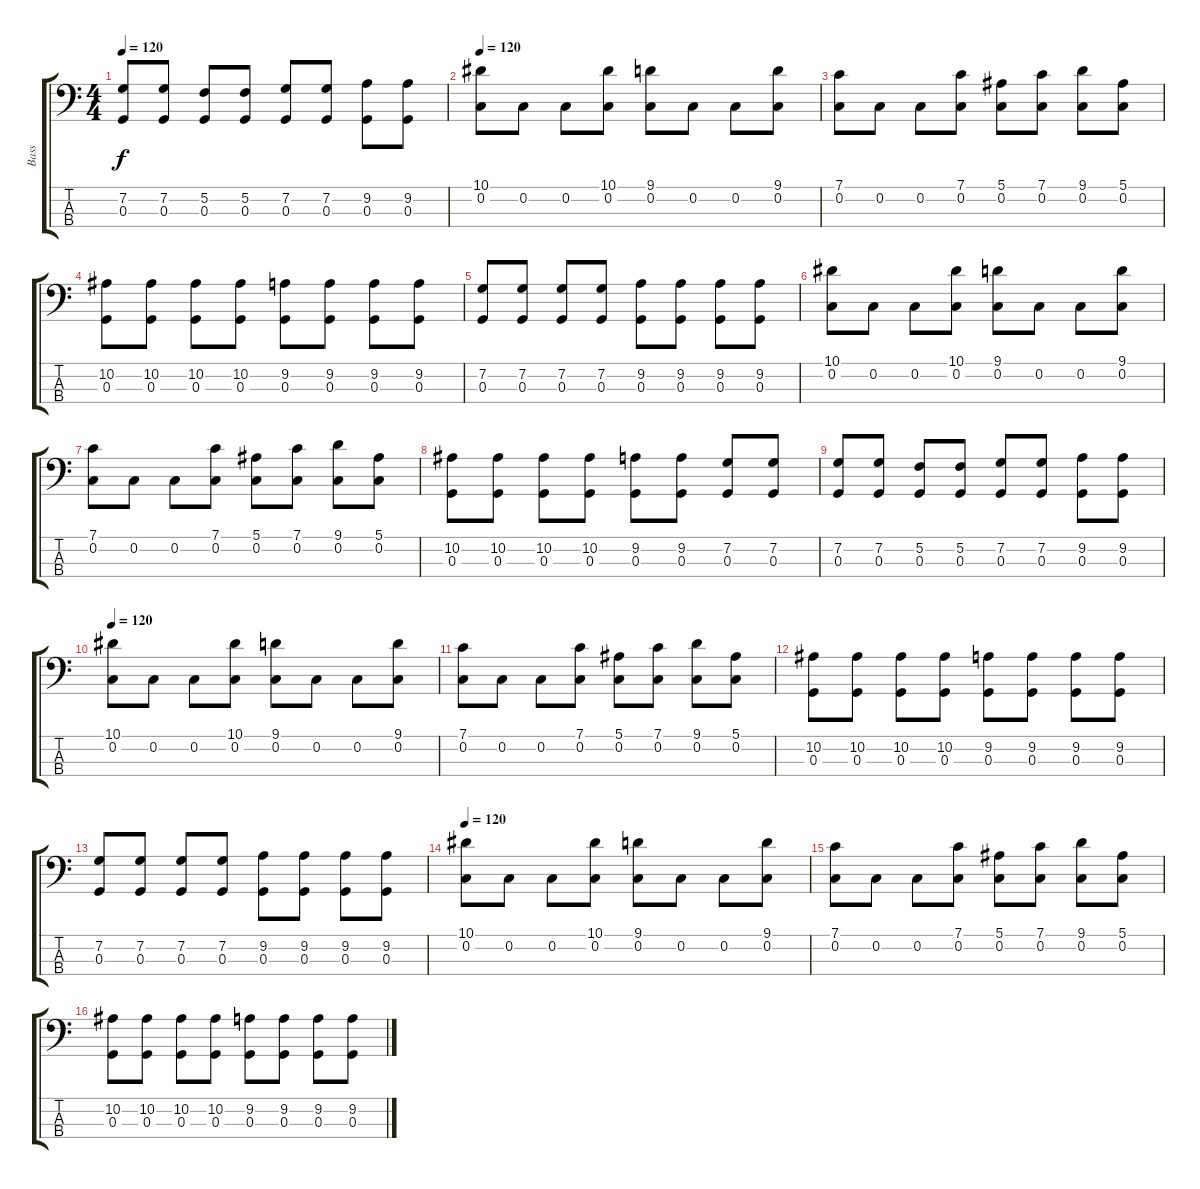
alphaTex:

\track ("Bass" "Bass") {instrument electricbasspick}
\staff {score tabs}
\tuning (F2 C2 G1 D1) {hide}
\ts (4 4)
\tempo 120
\clef f4
\ks c
(7.2 0.3).8{dy f} (7.2 0.3).8 (5.2 0.3).8 (5.2 0.3).8 (7.2 0.3).8 (7.2 0.3).8 (9.2 0.3).8 (9.2 0.3).8 |
\tempo 120
(10.1 0.2).8 0.2.8 0.2.8 (10.1 0.2).8 (9.1 0.2).8 0.2.8 0.2.8 (9.1 0.2).8 |
(7.1 0.2).8 0.2.8 0.2.8 (7.1 0.2).8 (5.1 0.2).8 (7.1 0.2).8 (9.1 0.2).8 (5.1 0.2).8 |
(10.2 0.3).8 (10.2 0.3).8 (10.2 0.3).8 (10.2 0.3).8 (9.2 0.3).8 (9.2 0.3).8 (9.2 0.3).8 (9.2 0.3).8 |
(7.2 0.3).8 (7.2 0.3).8 (7.2 0.3).8 (7.2 0.3).8 (9.2 0.3).8 (9.2 0.3).8 (9.2 0.3).8 (9.2 0.3).8 |
(10.1 0.2).8 0.2.8 0.2.8 (10.1 0.2).8 (9.1 0.2).8 0.2.8 0.2.8 (9.1 0.2).8 |
(7.1 0.2).8 0.2.8 0.2.8 (7.1 0.2).8 (5.1 0.2).8 (7.1 0.2).8 (9.1 0.2).8 (5.1 0.2).8 |
(10.2 0.3).8 (10.2 0.3).8 (10.2 0.3).8 (10.2 0.3).8 (9.2 0.3).8 (9.2 0.3).8 (7.2 0.3).8 (7.2 0.3).8 |
(7.2 0.3).8 (7.2 0.3).8 (5.2 0.3).8 (5.2 0.3).8 (7.2 0.3).8 (7.2 0.3).8 (9.2 0.3).8 (9.2 0.3).8 |
\tempo 120
(10.1 0.2).8 0.2.8 0.2.8 (10.1 0.2).8 (9.1 0.2).8 0.2.8 0.2.8 (9.1 0.2).8 |
(7.1 0.2).8 0.2.8 0.2.8 (7.1 0.2).8 (5.1 0.2).8 (7.1 0.2).8 (9.1 0.2).8 (5.1 0.2).8 |
(10.2 0.3).8 (10.2 0.3).8 (10.2 0.3).8 (10.2 0.3).8 (9.2 0.3).8 (9.2 0.3).8 (9.2 0.3).8 (9.2 0.3).8 |
(7.2 0.3).8 (7.2 0.3).8 (7.2 0.3).8 (7.2 0.3).8 (9.2 0.3).8 (9.2 0.3).8 (9.2 0.3).8 (9.2 0.3).8 |
\tempo 120
(10.1 0.2).8 0.2.8 0.2.8 (10.1 0.2).8 (9.1 0.2).8 0.2.8 0.2.8 (9.1 0.2).8 |
(7.1 0.2).8 0.2.8 0.2.8 (7.1 0.2).8 (5.1 0.2).8 (7.1 0.2).8 (9.1 0.2).8 (5.1 0.2).8 |
(10.2 0.3).8 (10.2 0.3).8 (10.2 0.3).8 (10.2 0.3).8 (9.2 0.3).8 (9.2 0.3).8 (9.2 0.3).8 (9.2 0.3).8
